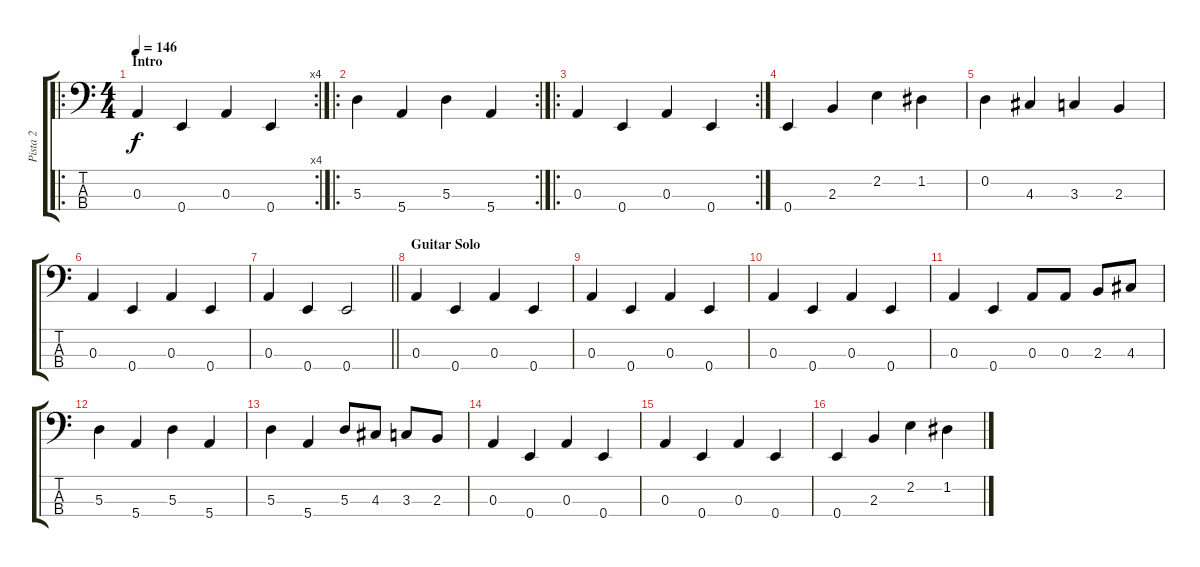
\track ("Pista 2" "Pista 2") {instrument electricbassfinger}
\staff {score tabs}
\tuning (G2 D2 A1 E1) {hide}
\ro
\rc 4
\ts (4 4)
\section ("" "Intro")
\tempo 146
\clef f4
\ks c
0.3.4{dy f instrument electricbassfinger} 0.4.4 0.3.4 0.4.4 |
\ro
\rc 2
5.3.4 5.4.4 5.3.4 5.4.4 |
\ro
\rc 2
0.3.4 0.4.4 0.3.4 0.4.4 |
0.4.4 2.3.4 2.2.4 1.2.4 |
0.2.4 4.3.4 3.3.4 2.3.4 |
0.3.4 0.4.4 0.3.4 0.4.4 |
\barLineRight lightlight
0.3.4 0.4.4 0.4.2 |
\section ("" "Guitar Solo")
0.3.4 0.4.4 0.3.4 0.4.4 |
0.3.4 0.4.4 0.3.4 0.4.4 |
0.3.4 0.4.4 0.3.4 0.4.4 |
0.3.4 0.4.4 0.3.8 0.3.8 2.3.8 4.3.8 |
5.3.4 5.4.4 5.3.4 5.4.4 |
5.3.4 5.4.4 5.3.8 4.3.8 3.3.8 2.3.8 |
0.3.4 0.4.4 0.3.4 0.4.4 |
0.3.4 0.4.4 0.3.4 0.4.4 |
0.4.4 2.3.4 2.2.4 1.2.4
